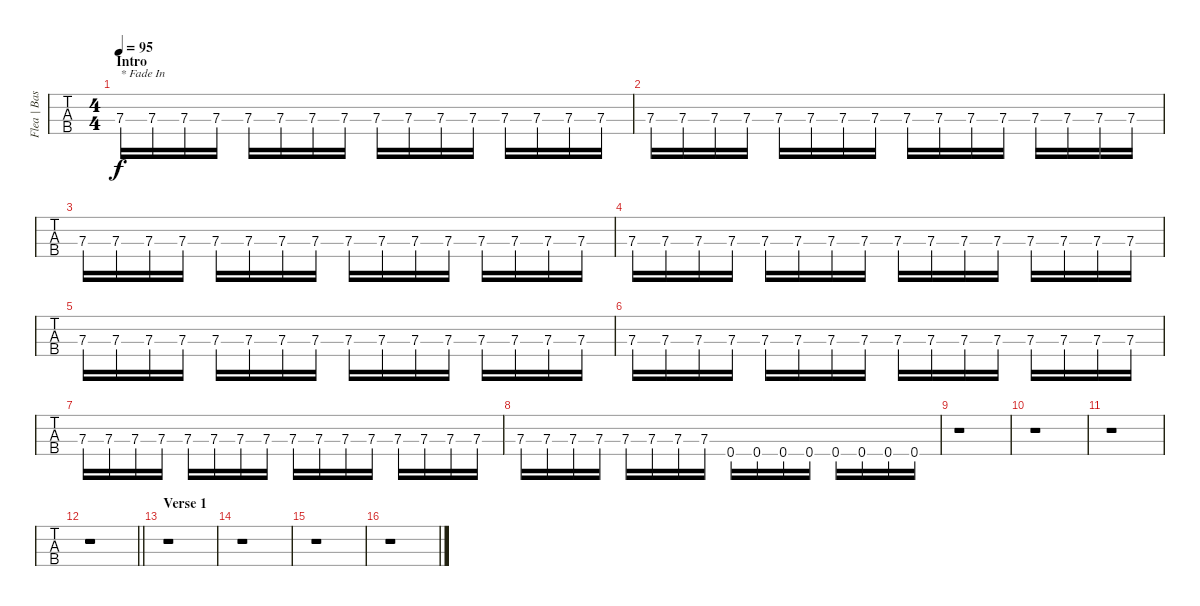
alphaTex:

\track ("Flea | Bass" "Flea | Bas") {instrument electricbassfinger}
\staff {tabs}
\tuning (G2 D2 A1 E1) {hide}
\ts (4 4)
\section ("" "Intro")
\tempo 95
\clef f4
\ks c
7.3.16{txt "* Fade In" dy f instrument electricbassfinger} 7.3.16 7.3.16 7.3.16 7.3.16 7.3.16 7.3.16 7.3.16 7.3.16 7.3.16 7.3.16 7.3.16 7.3.16 7.3.16 7.3.16 7.3.16 |
7.3.16 7.3.16 7.3.16 7.3.16 7.3.16 7.3.16 7.3.16 7.3.16 7.3.16 7.3.16 7.3.16 7.3.16 7.3.16 7.3.16 7.3.16 7.3.16 |
7.3.16 7.3.16 7.3.16 7.3.16 7.3.16 7.3.16 7.3.16 7.3.16 7.3.16 7.3.16 7.3.16 7.3.16 7.3.16 7.3.16 7.3.16 7.3.16 |
7.3.16 7.3.16 7.3.16 7.3.16 7.3.16 7.3.16 7.3.16 7.3.16 7.3.16 7.3.16 7.3.16 7.3.16 7.3.16 7.3.16 7.3.16 7.3.16 |
7.3.16 7.3.16 7.3.16 7.3.16 7.3.16 7.3.16 7.3.16 7.3.16 7.3.16 7.3.16 7.3.16 7.3.16 7.3.16 7.3.16 7.3.16 7.3.16 |
7.3.16 7.3.16 7.3.16 7.3.16 7.3.16 7.3.16 7.3.16 7.3.16 7.3.16 7.3.16 7.3.16 7.3.16 7.3.16 7.3.16 7.3.16 7.3.16 |
7.3.16 7.3.16 7.3.16 7.3.16 7.3.16 7.3.16 7.3.16 7.3.16 7.3.16 7.3.16 7.3.16 7.3.16 7.3.16 7.3.16 7.3.16 7.3.16 |
7.3.16 7.3.16 7.3.16 7.3.16 7.3.16 7.3.16 7.3.16 7.3.16 0.4.16 0.4.16 0.4.16 0.4.16 0.4.16 0.4.16 0.4.16 0.4.16 |
r.1 |
r.1 |
r.1 |
\barLineRight lightlight
r.1 |
\section ("" "Verse 1")
r.1{instrument slapbass1} |
r.1 |
r.1 |
r.1
